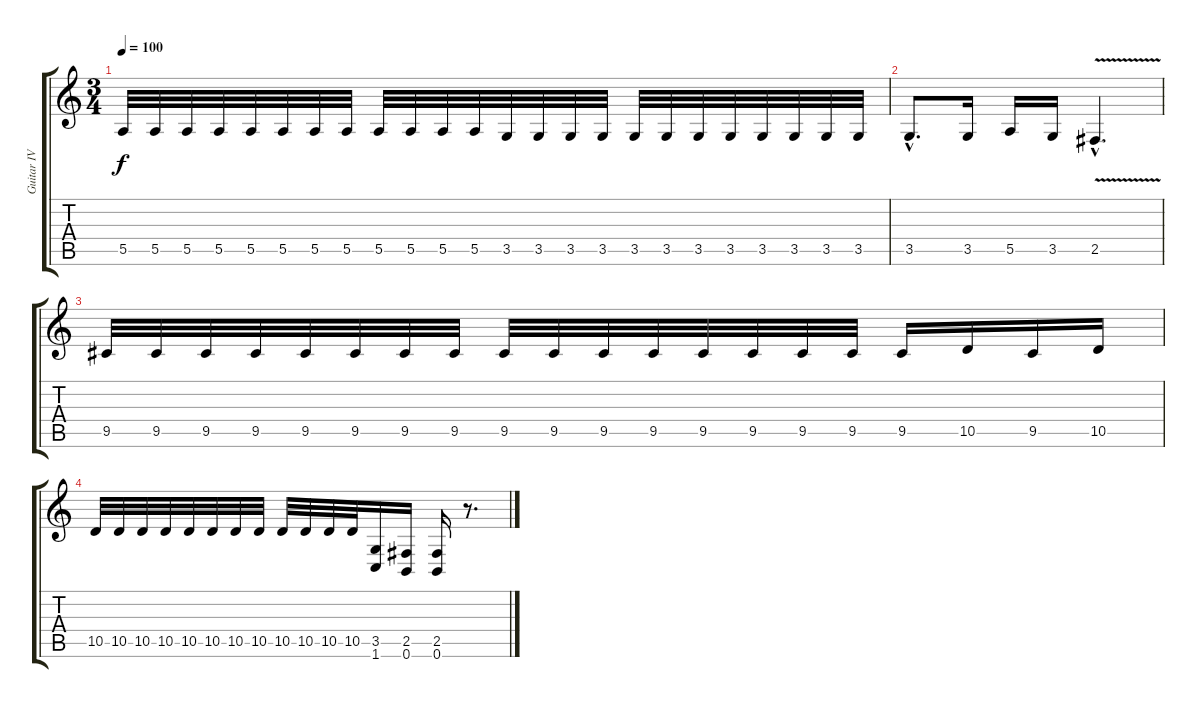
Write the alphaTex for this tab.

\track ("Guitar IV (dist.)" "Guitar IV ") {instrument distortionguitar}
\staff {score tabs}
\tuning (B3 Gb3 D3 A2 E2 B1) {hide}
\ts (3 4)
\tempo 100
\clef g2
\ks c
5.5.32{dy f} 5.5.32 5.5.32 5.5.32 5.5.32 5.5.32 5.5.32 5.5.32 5.5.32 5.5.32 5.5.32 5.5.32 3.5.32 3.5.32 3.5.32 3.5.32 3.5.32 3.5.32 3.5.32 3.5.32 3.5.32 3.5.32 3.5.32 3.5.32 |
3.5{hac}.8{d} 3.5.16 5.5.16 3.5.16 2.5{v hac}.4{d} |
9.5.32 9.5.32 9.5.32 9.5.32 9.5.32 9.5.32 9.5.32 9.5.32 9.5.32 9.5.32 9.5.32 9.5.32 9.5.32 9.5.32 9.5.32 9.5.32 9.5.16 10.5.16 9.5.16 10.5.16 |
10.5.32 10.5.32 10.5.32 10.5.32 10.5.32 10.5.32 10.5.32 10.5.32 10.5.32 10.5.32 10.5.32 10.5.32 (3.5 1.6).16 (2.5 0.6).16 (2.5 0.6).16 r.8{d}
